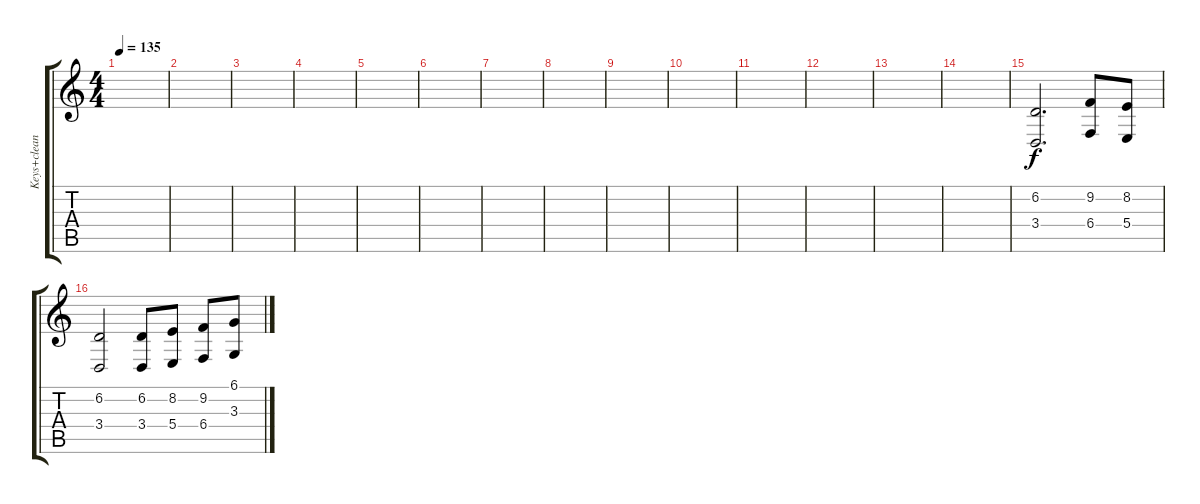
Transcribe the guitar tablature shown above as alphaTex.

\track ("Keys+clean guitar" "Keys+clean") {instrument lead1square}
\staff {score tabs}
\tuning (Db4 Ab3 E3 B2 Gb2 B1) {hide}
\ts (4 4)
\tempo 135
\clef g2
\ks c
|
|
|
|
|
|
|
|
|
|
|
|
|
|
(6.2 3.4).2{d instrument lead2sawtooth} (9.2 6.4).8 (8.2 5.4).8 |
(6.2 3.4).2 (6.2 3.4).8 (8.2 5.4).8 (9.2 6.4).8 (6.1 3.3).8
